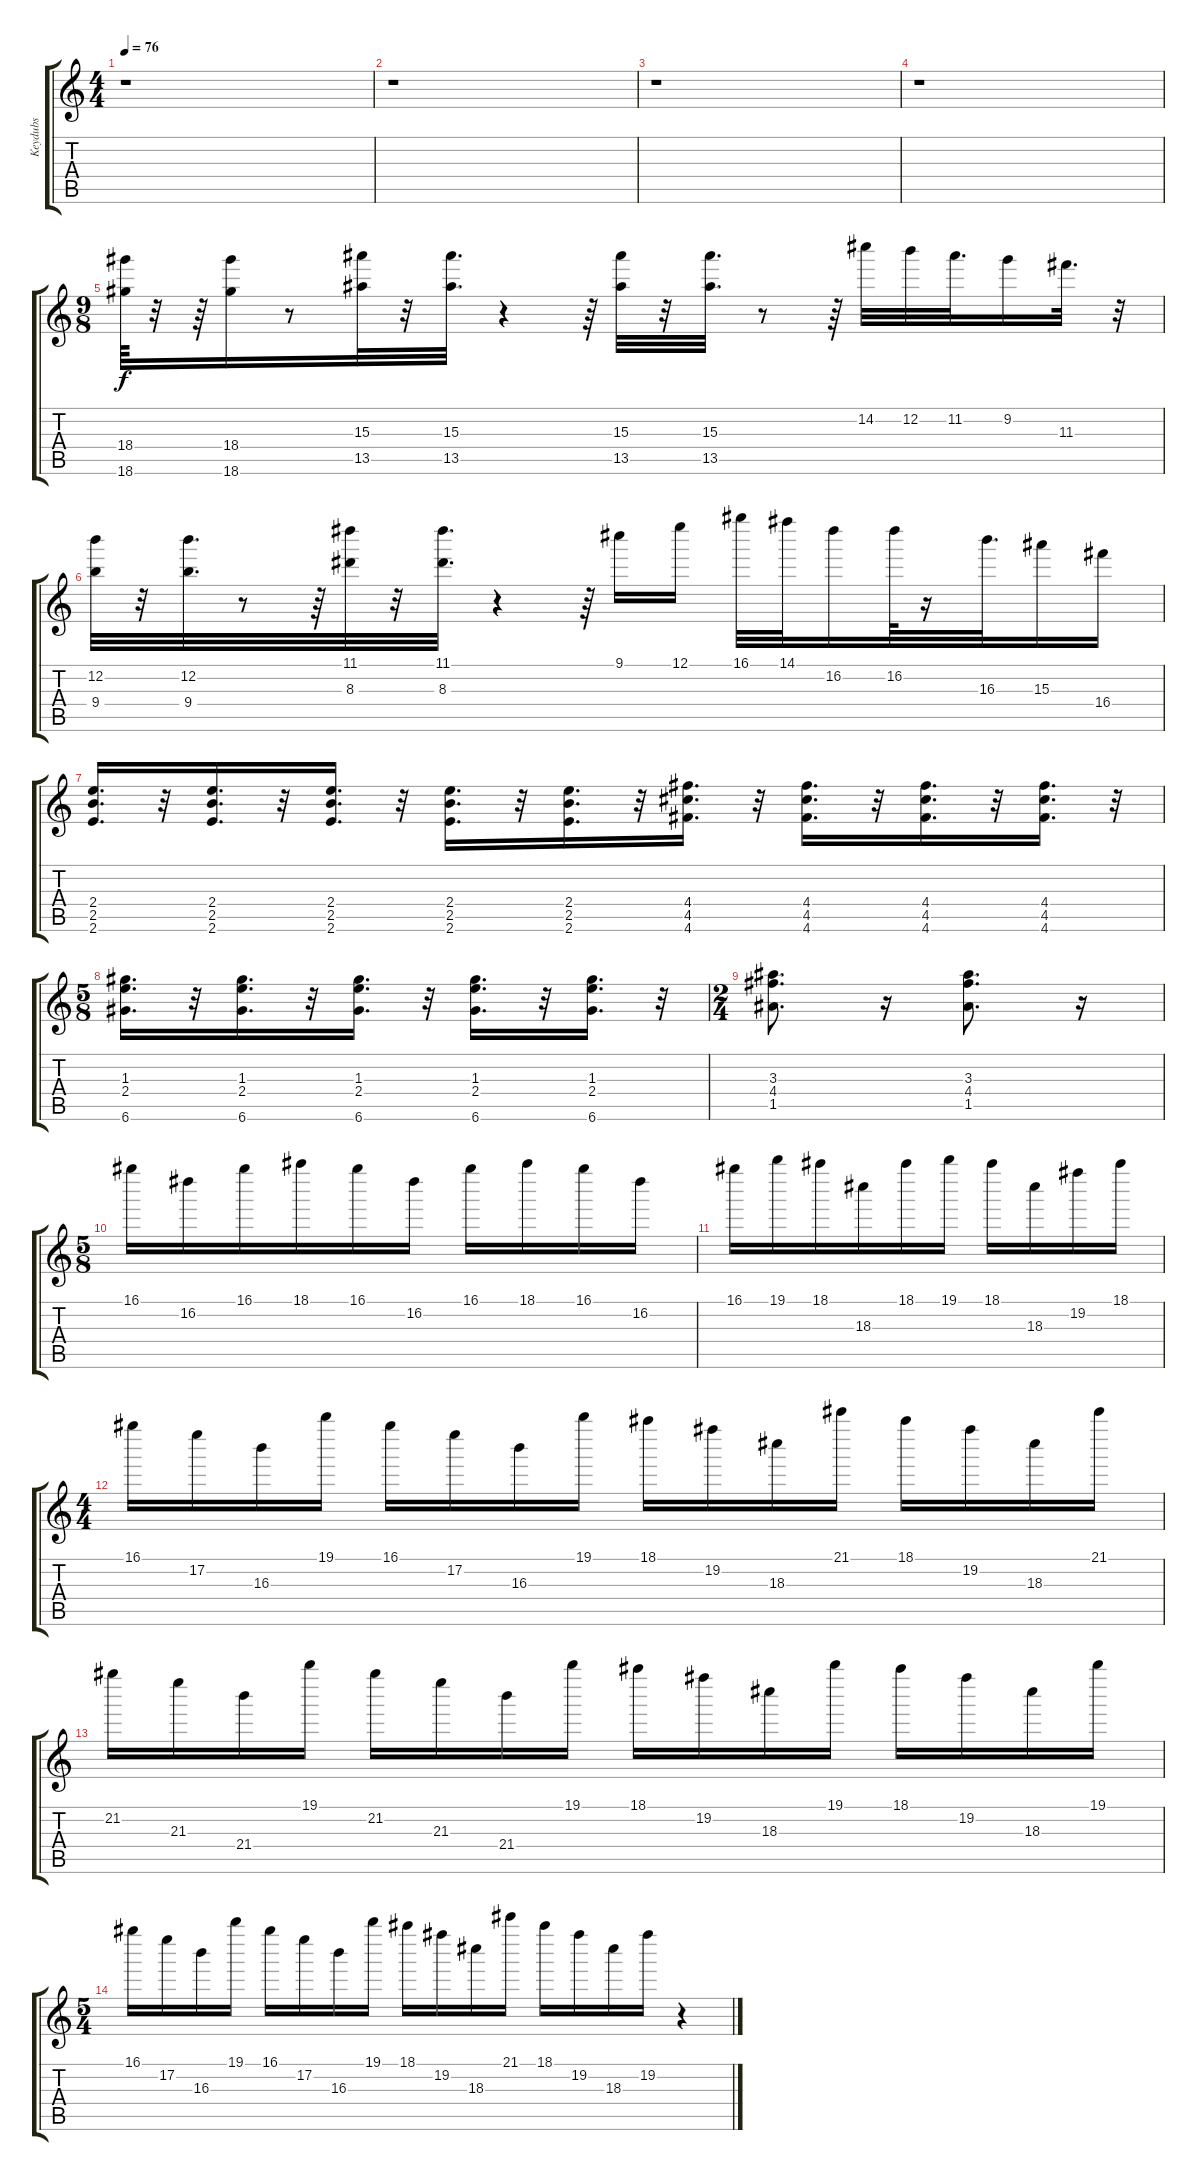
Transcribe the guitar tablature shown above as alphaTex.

\track ("Keydubs" "Keydubs") {instrument acousticguitarnylon}
\staff {score tabs}
\tuning (E5 B4 G4 D4 A3 D3) {hide}
\ts (4 4)
\tempo 76
\clef g2
\ks c
r.1{dy f instrument acousticguitarnylon} |
r.1 |
r.1 |
r.1 |
\ts (9 8)
(18.4 18.6).64{volume 2} r.32 r.64 (18.4 18.6).16 r.8 (15.3 13.5).32 r.32 (15.3 13.5).32{d} r.4 r.64 (15.3 13.5).32 r.32 (15.3 13.5).32{d} r.8 r.64 14.2.32 12.2.32 11.2.32{d} 9.2.16 11.3.32{d} r.32 |
(12.2 9.4).32 r.32 (12.2 9.4).32{d} r.8 r.64 (11.1 8.3).32 r.32 (11.1 8.3).32{d} r.4 r.64 9.1.16 12.1.16 16.1.32 14.1.32 16.2.16 16.2.64 r.16 16.3.32{d} 15.3.16 16.4.16 |
(2.4 2.5 2.6).16{d} r.32 (2.4 2.5 2.6).16{d} r.32 (2.4 2.5 2.6).16{d} r.32 (2.4 2.5 2.6).16{d} r.32 (2.4 2.5 2.6).16{d} r.32 (4.4 4.5 4.6).16{d} r.32 (4.4 4.5 4.6).16{d} r.32 (4.4 4.5 4.6).16{d} r.32 (4.4 4.5 4.6).16{d} r.32 |
\ts (5 8)
(1.3 2.4 6.6).16{d} r.32 (1.3 2.4 6.6).16{d} r.32 (1.3 2.4 6.6).16{d} r.32 (1.3 2.4 6.6).16{d} r.32 (1.3 2.4 6.6).16{d} r.32 |
\ts (2 4)
(3.3 4.4 1.5).8{d} r.16 (3.3 4.4 1.5).8{d} r.16 |
\ts (5 8)
16.1.16 16.2.16 16.1.16 18.1.16 16.1.16 16.2.16 16.1.16 18.1.16 16.1.16 16.2.16 |
16.1.16 19.1.16 18.1.16 18.3.16 18.1.16 19.1.16 18.1.16 18.3.16 19.2.16 18.1.16 |
\ts (4 4)
16.1.16 17.2.16 16.3.16 19.1.16 16.1.16 17.2.16 16.3.16 19.1.16 18.1.16 19.2.16 18.3.16 21.1.16 18.1.16 19.2.16 18.3.16 21.1.16 |
21.2.16 21.3.16 21.4.16 19.1.16 21.2.16 21.3.16 21.4.16 19.1.16 18.1.16 19.2.16 18.3.16 19.1.16 18.1.16 19.2.16 18.3.16 19.1.16 |
\ts (5 4)
16.1.16 17.2.16 16.3.16 19.1.16 16.1.16 17.2.16 16.3.16 19.1.16 18.1.16 19.2.16 18.3.16 21.1.16 18.1.16 19.2.16 18.3.16 19.2.16 r.4
